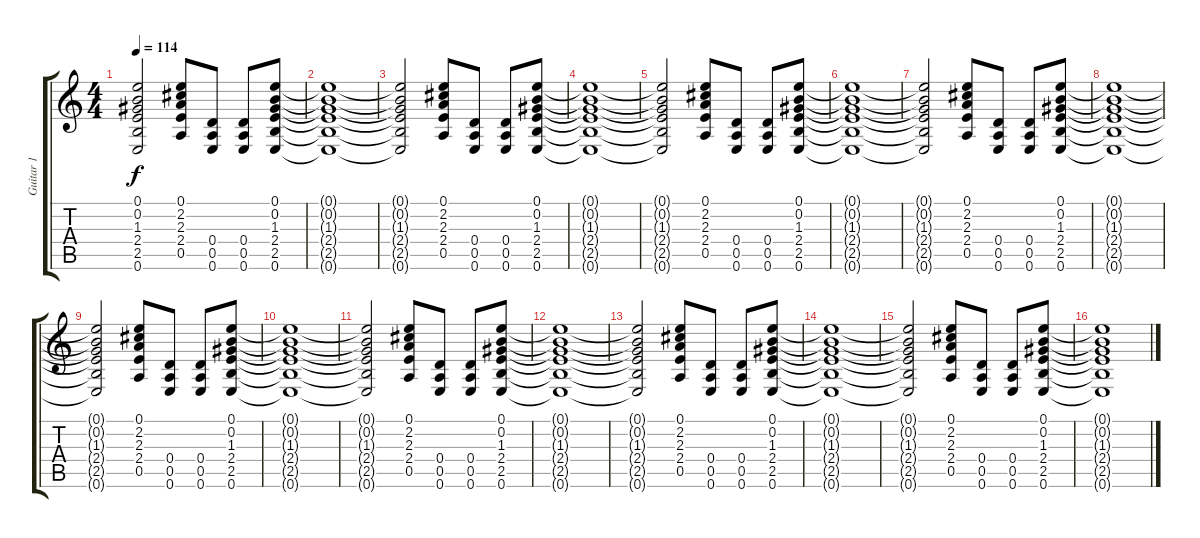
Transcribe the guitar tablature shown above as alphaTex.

\track ("Guitar 1" "Guitar 1") {instrument overdrivenguitar}
\staff {score tabs}
\tuning (E4 B3 G3 D3 A2 E2) {hide}
\ts (4 4)
\tempo 114
\clef g2
\ks c
(0.1{t} 0.2{t} 1.3{t} 2.4{t} 2.5{t} 0.6{t}).2{dy f} (0.1 2.2 2.3 2.4 0.5).8 (0.4 0.5 0.6).8 (0.4 0.5 0.6).8 (0.1 0.2 1.3 2.4 2.5 0.6).8 |
(0.1{t} 0.2{t} 1.3{t} 2.4{t} 2.5{t} 0.6{t}).1 |
(0.1{t} 0.2{t} 1.3{t} 2.4{t} 2.5{t} 0.6{t}).2 (0.1 2.2 2.3 2.4 0.5).8 (0.4 0.5 0.6).8 (0.4 0.5 0.6).8 (0.1 0.2 1.3 2.4 2.5 0.6).8 |
(0.1{t} 0.2{t} 1.3{t} 2.4{t} 2.5{t} 0.6{t}).1 |
(0.1{t} 0.2{t} 1.3{t} 2.4{t} 2.5{t} 0.6{t}).2 (0.1 2.2 2.3 2.4 0.5).8 (0.4 0.5 0.6).8 (0.4 0.5 0.6).8 (0.1 0.2 1.3 2.4 2.5 0.6).8 |
(0.1{t} 0.2{t} 1.3{t} 2.4{t} 2.5{t} 0.6{t}).1 |
(0.1{t} 0.2{t} 1.3{t} 2.4{t} 2.5{t} 0.6{t}).2 (0.1 2.2 2.3 2.4 0.5).8 (0.4 0.5 0.6).8 (0.4 0.5 0.6).8 (0.1 0.2 1.3 2.4 2.5 0.6).8 |
(0.1{t} 0.2{t} 1.3{t} 2.4{t} 2.5{t} 0.6{t}).1 |
(0.1{t} 0.2{t} 1.3{t} 2.4{t} 2.5{t} 0.6{t}).2 (0.1 2.2 2.3 2.4 0.5).8 (0.4 0.5 0.6).8 (0.4 0.5 0.6).8 (0.1 0.2 1.3 2.4 2.5 0.6).8 |
(0.1{t} 0.2{t} 1.3{t} 2.4{t} 2.5{t} 0.6{t}).1 |
(0.1{t} 0.2{t} 1.3{t} 2.4{t} 2.5{t} 0.6{t}).2 (0.1 2.2 2.3 2.4 0.5).8 (0.4 0.5 0.6).8 (0.4 0.5 0.6).8 (0.1 0.2 1.3 2.4 2.5 0.6).8 |
(0.1{t} 0.2{t} 1.3{t} 2.4{t} 2.5{t} 0.6{t}).1 |
(0.1{t} 0.2{t} 1.3{t} 2.4{t} 2.5{t} 0.6{t}).2 (0.1 2.2 2.3 2.4 0.5).8 (0.4 0.5 0.6).8 (0.4 0.5 0.6).8 (0.1 0.2 1.3 2.4 2.5 0.6).8 |
(0.1{t} 0.2{t} 1.3{t} 2.4{t} 2.5{t} 0.6{t}).1 |
(0.1{t} 0.2{t} 1.3{t} 2.4{t} 2.5{t} 0.6{t}).2 (0.1 2.2 2.3 2.4 0.5).8 (0.4 0.5 0.6).8 (0.4 0.5 0.6).8 (0.1 0.2 1.3 2.4 2.5 0.6).8 |
(0.1{t} 0.2{t} 1.3{t} 2.4{t} 2.5{t} 0.6{t}).1
